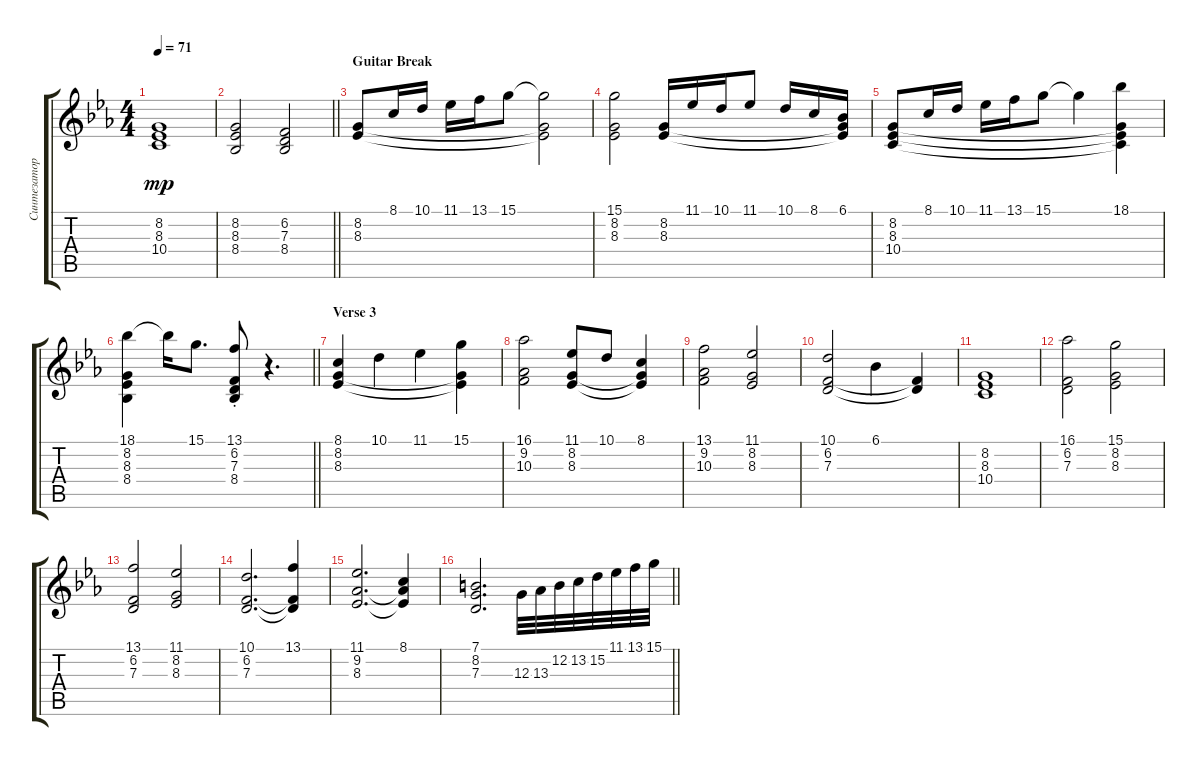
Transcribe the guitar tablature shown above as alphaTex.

\track ("Синтезатор" "Синтезатор") {instrument stringensemble1}
\staff {score tabs}
\tuning (E4 B3 G3 D3 A2 E2) {hide}
\ts (4 4)
\tempo 71
\clef g2
\ks cminor
(8.2 8.3 10.4).1{dy mp} |
\barLineRight lightlight
(8.2 8.3 8.4).2 (6.2 7.3 8.4).2 |
\section ("" "Guitar Break")
(8.2 8.3).8 8.1.16 10.1.16 11.1.16 13.1.16 15.1.8 (15.1{t} 8.2{t} 8.3{t}).2 |
(15.1 8.2 8.3).2 (8.2 8.3).16 11.1.16 10.1.16 11.1.8 10.1.16 8.1.16 (6.1 8.2{t} 8.3{t}).16 |
(8.2 8.3 10.4).8 8.1.16 10.1.16 11.1.16 13.1.16 15.1.8 15.1{t}.4 (18.1 8.2{t} 8.3{t} 10.4{t}).4 |
\barLineRight lightlight
(18.1 8.2 8.3 8.4).4 18.1{t}.16 15.1.8{d} (13.1{st} 6.2{st} 7.3{st} 8.4{st}).8 r.4{d} |
\section ("" "Verse 3")
(8.1 8.2 8.3).4 10.1.4 11.1.4 (15.1 8.2{t} 8.3{t}).4 |
(16.1 9.2 10.3).2 (11.1 8.2 8.3).8 10.1.8 (8.1 8.2{t} 8.3{t}).4 |
(13.1 9.2 10.3).2 (11.1 8.2 8.3).2 |
(10.1 6.2 7.3).2 6.1.4 (6.2{t} 7.3{t}).4 |
(8.2 8.3 10.4).1 |
(16.1 6.2 7.3).2 (15.1 8.2 8.3).2 |
(13.1 6.2 7.3).2 (11.1 8.2 8.3).2 |
(10.1 6.2 7.3).2{d} (13.1 6.2{t} 7.3{t}).4 |
(11.1 9.2 8.3).2{d} (8.1 9.2{t} 8.3{t}).4 |
\barLineRight lightlight
(7.1 8.2 7.3).2{d} 12.3.32 13.3.32 12.2.32 13.2.32 15.2.32 11.1.32 13.1.32 15.1.32
